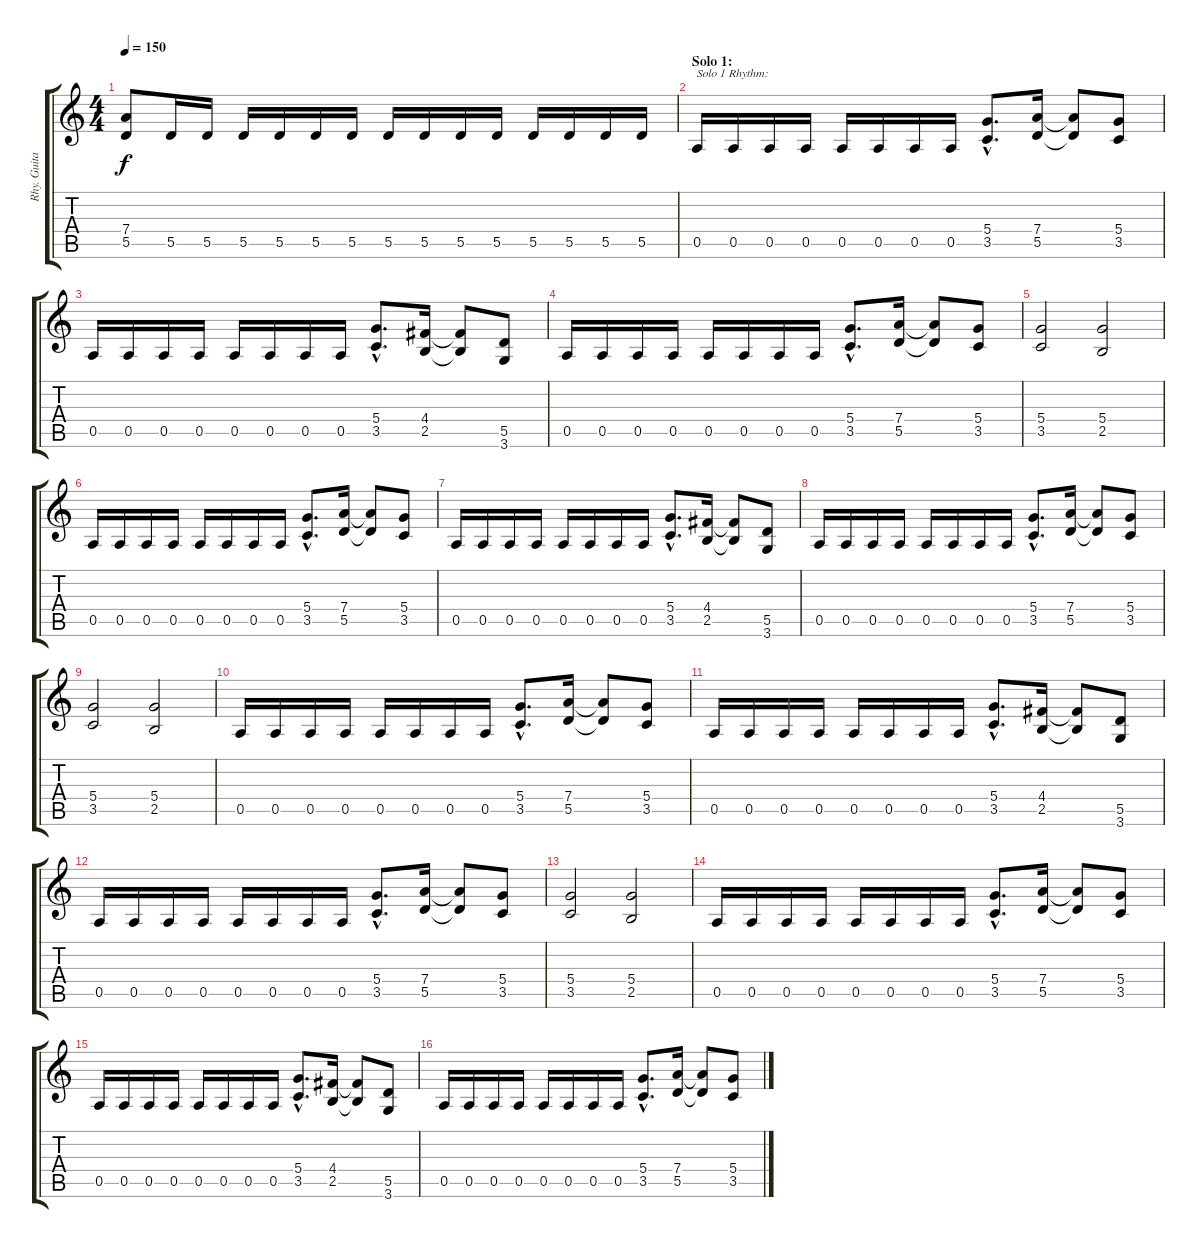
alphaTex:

\track ("Rhy. Guitar 1" "Rhy. Guita") {instrument distortionguitar}
\staff {score tabs}
\tuning (E4 B3 G3 D3 A2 E2) {hide}
\ts (4 4)
\tempo 150
\clef g2
\ks c
(7.4 5.5).8{dy f} 5.5.16 5.5.16 5.5.16 5.5.16 5.5.16 5.5.16 5.5.16 5.5.16 5.5.16 5.5.16 5.5.16 5.5.16 5.5.16 5.5.16 |
\section ("" "Solo 1:")
0.5.16{txt "Solo 1 Rhythm:"} 0.5.16 0.5.16 0.5.16 0.5.16 0.5.16 0.5.16 0.5.16 (5.4{hac} 3.5{hac}).8{d} (7.4 5.5).16 (7.4{t} 5.5{t}).8 (5.4 3.5).8 |
0.5.16 0.5.16 0.5.16 0.5.16 0.5.16 0.5.16 0.5.16 0.5.16 (5.4{hac} 3.5{hac}).8{d} (4.4 2.5).16 (4.4{t} 2.5{t}).8 (5.5 3.6).8 |
0.5.16 0.5.16 0.5.16 0.5.16 0.5.16 0.5.16 0.5.16 0.5.16 (5.4{hac} 3.5{hac}).8{d} (7.4 5.5).16 (7.4{t} 5.5{t}).8 (5.4 3.5).8 |
(5.4 3.5).2 (5.4 2.5).2 |
0.5.16 0.5.16 0.5.16 0.5.16 0.5.16 0.5.16 0.5.16 0.5.16 (5.4{hac} 3.5{hac}).8{d} (7.4 5.5).16 (7.4{t} 5.5{t}).8 (5.4 3.5).8 |
0.5.16 0.5.16 0.5.16 0.5.16 0.5.16 0.5.16 0.5.16 0.5.16 (5.4{hac} 3.5{hac}).8{d} (4.4 2.5).16 (4.4{t} 2.5{t}).8 (5.5 3.6).8 |
0.5.16 0.5.16 0.5.16 0.5.16 0.5.16 0.5.16 0.5.16 0.5.16 (5.4{hac} 3.5{hac}).8{d} (7.4 5.5).16 (7.4{t} 5.5{t}).8 (5.4 3.5).8 |
(5.4 3.5).2 (5.4 2.5).2 |
0.5.16 0.5.16 0.5.16 0.5.16 0.5.16 0.5.16 0.5.16 0.5.16 (5.4{hac} 3.5{hac}).8{d} (7.4 5.5).16 (7.4{t} 5.5{t}).8 (5.4 3.5).8 |
0.5.16 0.5.16 0.5.16 0.5.16 0.5.16 0.5.16 0.5.16 0.5.16 (5.4{hac} 3.5{hac}).8{d} (4.4 2.5).16 (4.4{t} 2.5{t}).8 (5.5 3.6).8 |
0.5.16 0.5.16 0.5.16 0.5.16 0.5.16 0.5.16 0.5.16 0.5.16 (5.4{hac} 3.5{hac}).8{d} (7.4 5.5).16 (7.4{t} 5.5{t}).8 (5.4 3.5).8 |
(5.4 3.5).2 (5.4 2.5).2 |
0.5.16 0.5.16 0.5.16 0.5.16 0.5.16 0.5.16 0.5.16 0.5.16 (5.4{hac} 3.5{hac}).8{d} (7.4 5.5).16 (7.4{t} 5.5{t}).8 (5.4 3.5).8 |
0.5.16 0.5.16 0.5.16 0.5.16 0.5.16 0.5.16 0.5.16 0.5.16 (5.4{hac} 3.5{hac}).8{d} (4.4 2.5).16 (4.4{t} 2.5{t}).8 (5.5 3.6).8 |
0.5.16 0.5.16 0.5.16 0.5.16 0.5.16 0.5.16 0.5.16 0.5.16 (5.4{hac} 3.5{hac}).8{d} (7.4 5.5).16 (7.4{t} 5.5{t}).8 (5.4 3.5).8
